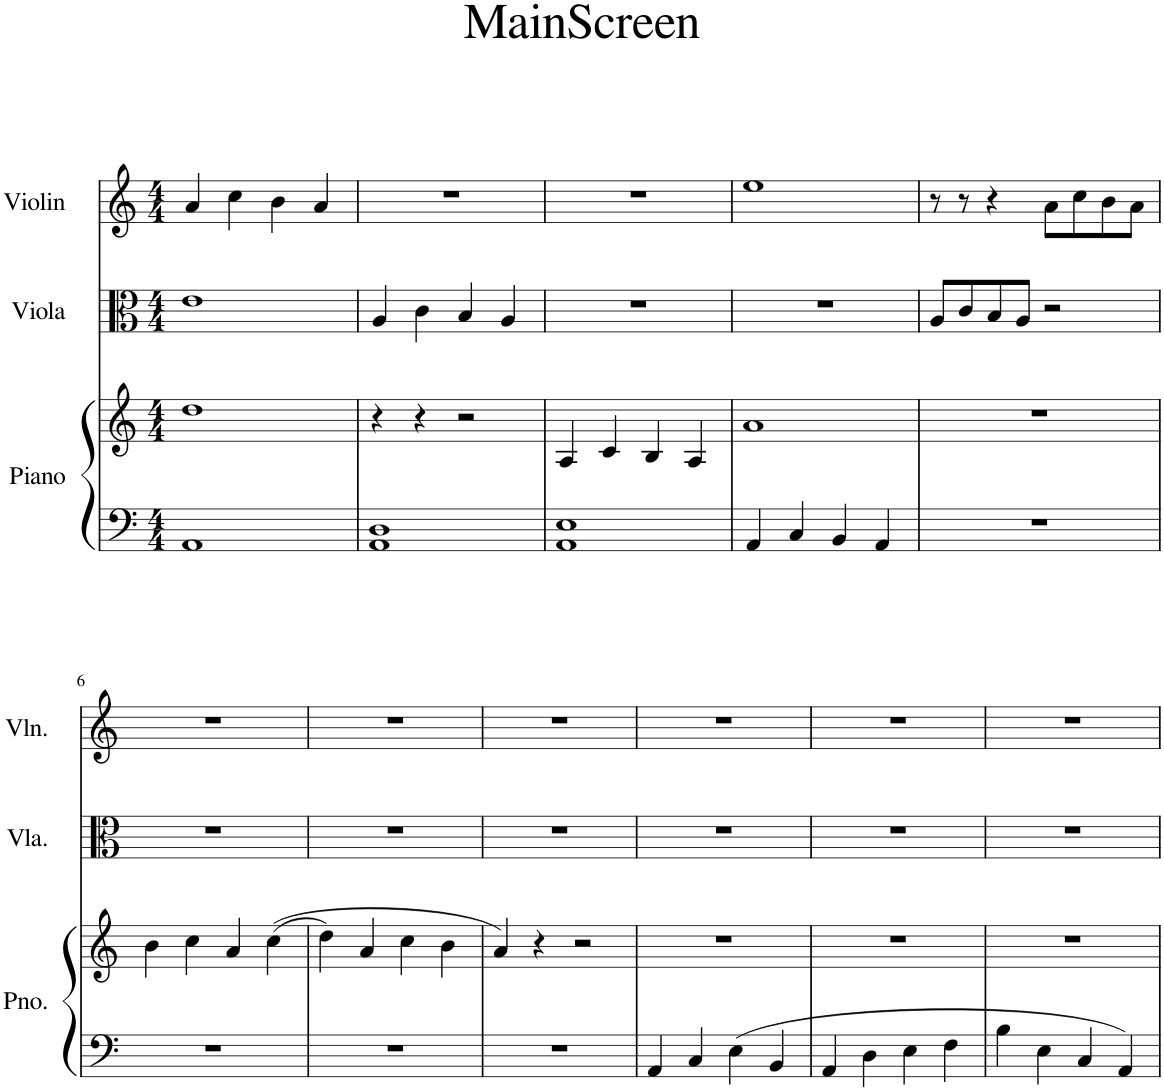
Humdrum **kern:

**kern	**kern	**kern	**kern
*part3	*part3	*part2	*part1
*staff4	*staff3	*staff2	*staff1
*I"Piano	*	*I"Viola	*I"Violin
*I'Pno.	*	*I'Vla.	*I'Vln.
*clefF4	*clefG2	*clefC3	*clefG2
*k[]	*k[]	*k[]	*k[]
*M4/4	*M4/4	*M4/4	*M4/4
=1	=1	=1	=1
1AA	1dd	1e	4a/
.	.	.	4cc\
.	.	.	4b\
.	.	.	4a/
=2	=2	=2	=2
1AA 1D	4r	4A/	1r
.	4r	4c\	.
.	2r	4B/	.
.	.	4A/	.
=3	=3	=3	=3
1AA 1E	4A/	1r	1r
.	4c/	.	.
.	4B/	.	.
.	4A/	.	.
=4	=4	=4	=4
4AA/	1a	1r	1ee
4C/	.	.	.
4BB/	.	.	.
4AA/	.	.	.
=5	=5	=5	=5
1r	1r	8A/L	8r
.	.	8c/	8r
.	.	8B/	4r
.	.	8A/J	.
.	.	2r	8a\L
.	.	.	8cc\
.	.	.	8b\
.	.	.	8a\J
!!LO:LB:g=z
=6	=6	=6	=6
1r	4b\	1r	1r
.	4cc\	.	.
.	4a/	.	.
.	((4cc\	.	.
=7	=7	=7	=7
1r	4dd\)	1r	1r
.	4a/	.	.
.	4cc\	.	.
.	4b\	.	.
=8	=8	=8	=8
1r	4a/)	1r	1r
.	4r	.	.
.	2r	.	.
=9	=9	=9	=9
4AA/	1r	1r	1r
4C/	.	.	.
4E\	.	.	.
4BB/	.	.	.
=10	=10	=10	=10
4AA/	1r	1r	1r
4D\	.	.	.
4E\	.	.	.
4F\	.	.	.
=11	=11	=11	=11
4B\	1r	1r	1r
4E\	.	.	.
4C/	.	.	.
4AA/	.	.	.
=	=	=	=
*-	*-	*-	*-
